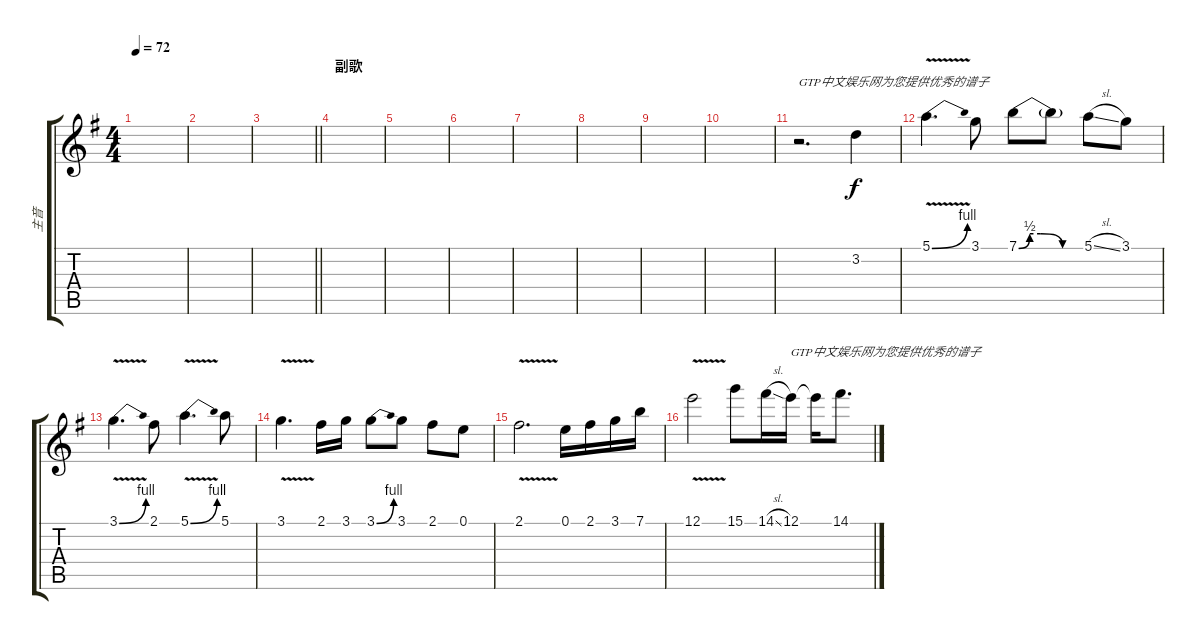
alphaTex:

\track ("主音" "主音") {instrument overdrivenguitar}
\staff {score tabs}
\tuning (E4 B3 G3 D3 A2 E2) {hide}
\ts (4 4)
\tempo 72
\clef g2
\ks g
|
|
\barLineRight lightlight
|
\section ("" "副歌")
|
|
|
|
|
|
|
r.2{d txt "GTP中文娱乐网为您提供优秀的谱子"} 3.2.4 |
5.1{be (bend 0 0 60 4) v}.4{d} 3.1.8 7.1{be (custom 0 0 10 2 20 2 40 0 60 0)}.8 7.1{t}.8 5.1{sl}.8 3.1.8 |
3.1{be (bend 0 0 60 4) v}.4{d} 2.1.8 5.1{be (bend 0 0 60 4) v}.4{d} 5.1.8 |
3.1{v}.4{d} 2.1.16 3.1.16 3.1{be (bend 0 0 60 4)}.8 3.1.8 2.1.8 0.1.8 |
2.1{v}.2{d} 0.1.16 2.1.16 3.1.16 7.1.16 |
12.1{v}.2 15.1.8 14.1{sl}.16 12.1.16{txt "GTP中文娱乐网为您提供优秀的谱子"} 12.1{t}.16 14.1.8{d}
